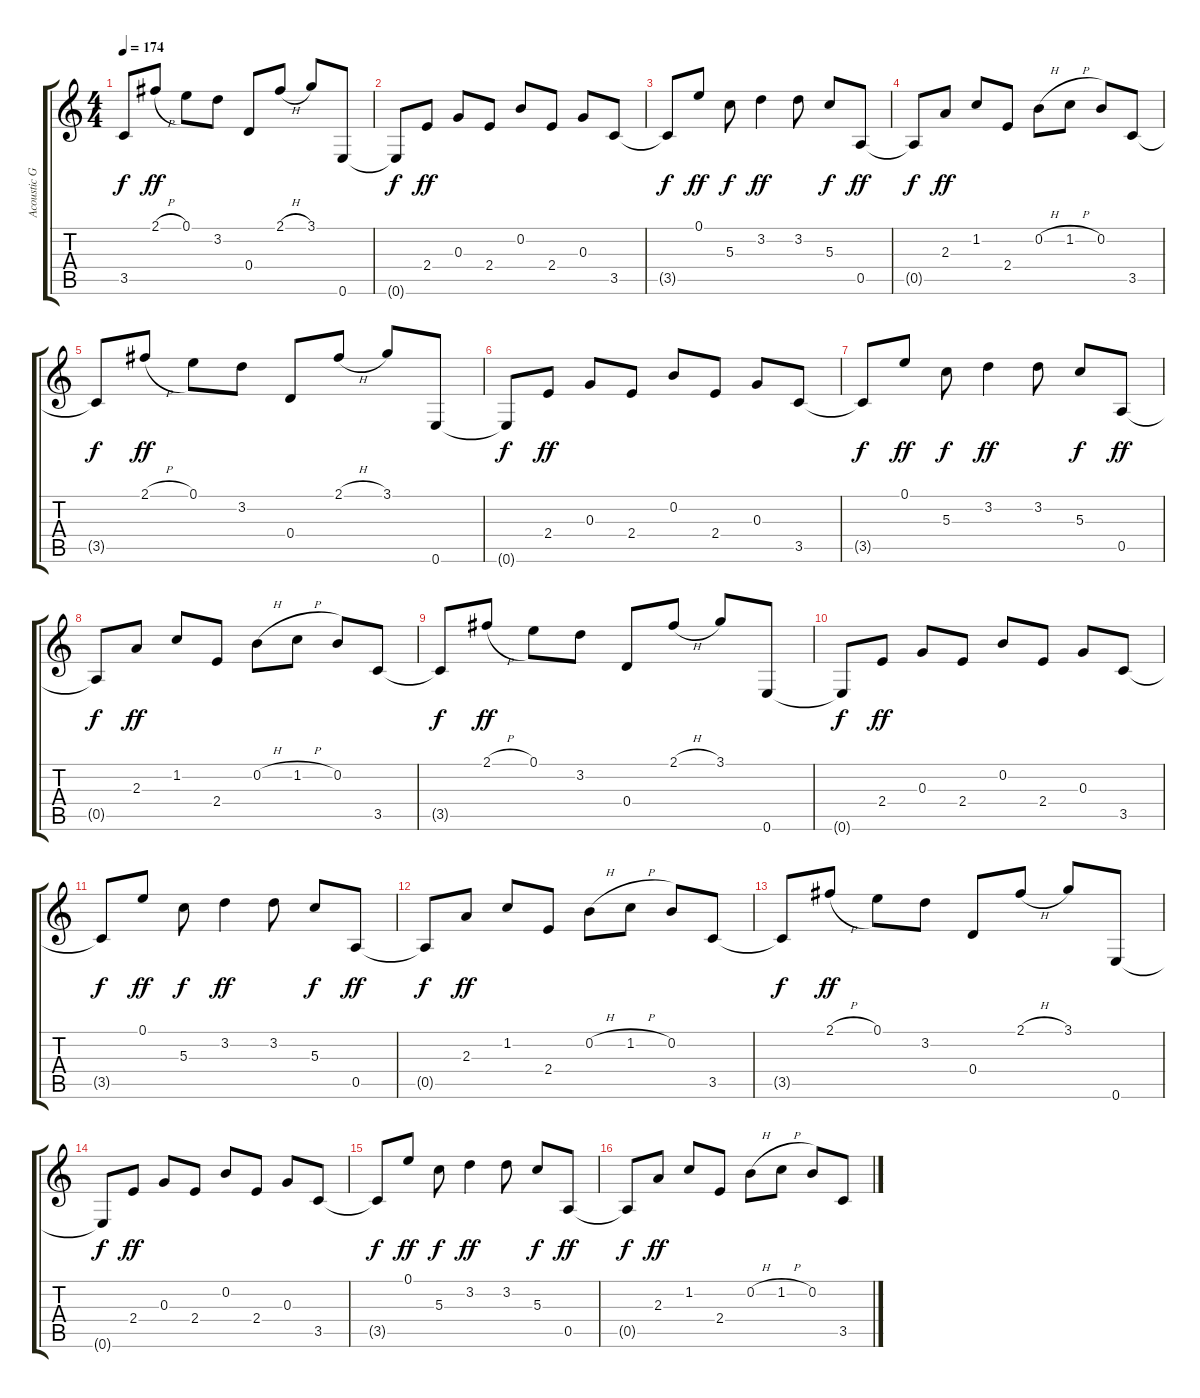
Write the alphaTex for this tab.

\track ("Acoustic Guitar" "Acoustic G") {instrument acousticguitarsteel}
\staff {score tabs}
\tuning (E4 B3 G3 D3 A2 E2) {hide}
\ts (4 4)
\tempo 174
\clef g2
\ks c
3.5{t}.8{dy f} 2.1{h}.8{dy ff} 0.1.8 3.2.8 0.4.8 2.1{h}.8 3.1.8 0.6.8 |
0.6{t}.8{dy f} 2.4.8{dy ff} 0.3.8 2.4.8 0.2.8 2.4.8 0.3.8 3.5.8 |
3.5{t}.8{dy f} 0.1.8{dy ff} 5.3.8{dy f} 3.2.4{dy ff} 3.2.8 5.3.8{dy f} 0.5.8{dy ff} |
0.5{t}.8{dy f} 2.3.8{dy ff} 1.2.8 2.4.8 0.2{h}.8 1.2{h}.8 0.2.8 3.5.8 |
3.5{t}.8{dy f} 2.1{h}.8{dy ff} 0.1.8 3.2.8 0.4.8 2.1{h}.8 3.1.8 0.6.8 |
0.6{t}.8{dy f} 2.4.8{dy ff} 0.3.8 2.4.8 0.2.8 2.4.8 0.3.8 3.5.8 |
3.5{t}.8{dy f} 0.1.8{dy ff} 5.3.8{dy f} 3.2.4{dy ff} 3.2.8 5.3.8{dy f} 0.5.8{dy ff} |
0.5{t}.8{dy f} 2.3.8{dy ff} 1.2.8 2.4.8 0.2{h}.8 1.2{h}.8 0.2.8 3.5.8 |
3.5{t}.8{dy f} 2.1{h}.8{dy ff} 0.1.8 3.2.8 0.4.8 2.1{h}.8 3.1.8 0.6.8 |
0.6{t}.8{dy f} 2.4.8{dy ff} 0.3.8 2.4.8 0.2.8 2.4.8 0.3.8 3.5.8 |
3.5{t}.8{dy f} 0.1.8{dy ff} 5.3.8{dy f} 3.2.4{dy ff} 3.2.8 5.3.8{dy f} 0.5.8{dy ff} |
0.5{t}.8{dy f} 2.3.8{dy ff} 1.2.8 2.4.8 0.2{h}.8 1.2{h}.8 0.2.8 3.5.8 |
3.5{t}.8{dy f} 2.1{h}.8{dy ff} 0.1.8 3.2.8 0.4.8 2.1{h}.8 3.1.8 0.6.8 |
0.6{t}.8{dy f} 2.4.8{dy ff} 0.3.8 2.4.8 0.2.8 2.4.8 0.3.8 3.5.8 |
3.5{t}.8{dy f} 0.1.8{dy ff} 5.3.8{dy f} 3.2.4{dy ff} 3.2.8 5.3.8{dy f} 0.5.8{dy ff} |
0.5{t}.8{dy f} 2.3.8{dy ff} 1.2.8 2.4.8 0.2{h}.8 1.2{h}.8 0.2.8 3.5.8
